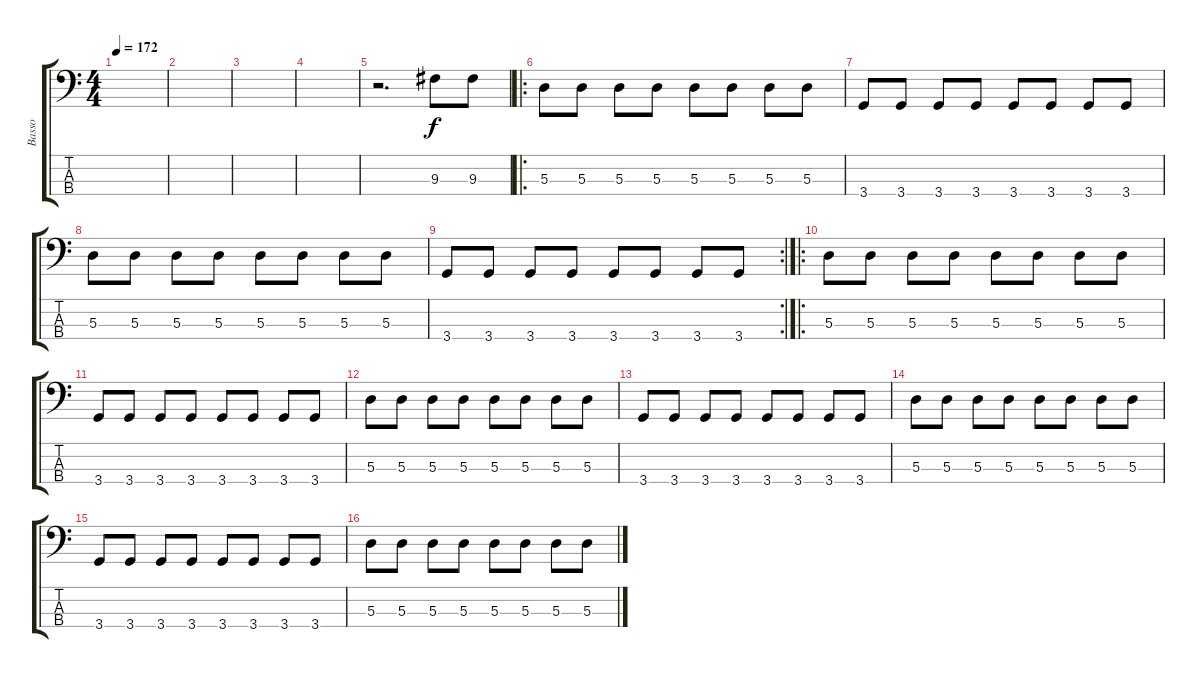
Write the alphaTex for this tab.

\track ("Basso" "Basso") {instrument electricbassfinger}
\staff {score tabs}
\tuning (G2 D2 A1 E1) {hide}
\ts (4 4)
\tempo 172
\clef f4
\ks c
|
|
|
|
r.2{d} 9.3.8 9.3.8 |
\ro
5.3.8 5.3.8 5.3.8 5.3.8 5.3.8 5.3.8 5.3.8 5.3.8 |
3.4.8 3.4.8 3.4.8 3.4.8 3.4.8 3.4.8 3.4.8 3.4.8 |
5.3.8 5.3.8 5.3.8 5.3.8 5.3.8 5.3.8 5.3.8 5.3.8 |
\rc 2
3.4.8 3.4.8 3.4.8 3.4.8 3.4.8 3.4.8 3.4.8 3.4.8 |
\ro
5.3.8 5.3.8 5.3.8 5.3.8 5.3.8 5.3.8 5.3.8 5.3.8 |
3.4.8 3.4.8 3.4.8 3.4.8 3.4.8 3.4.8 3.4.8 3.4.8 |
5.3.8 5.3.8 5.3.8 5.3.8 5.3.8 5.3.8 5.3.8 5.3.8 |
3.4.8 3.4.8 3.4.8 3.4.8 3.4.8 3.4.8 3.4.8 3.4.8 |
5.3.8 5.3.8 5.3.8 5.3.8 5.3.8 5.3.8 5.3.8 5.3.8 |
3.4.8 3.4.8 3.4.8 3.4.8 3.4.8 3.4.8 3.4.8 3.4.8 |
5.3.8 5.3.8 5.3.8 5.3.8 5.3.8 5.3.8 5.3.8 5.3.8
